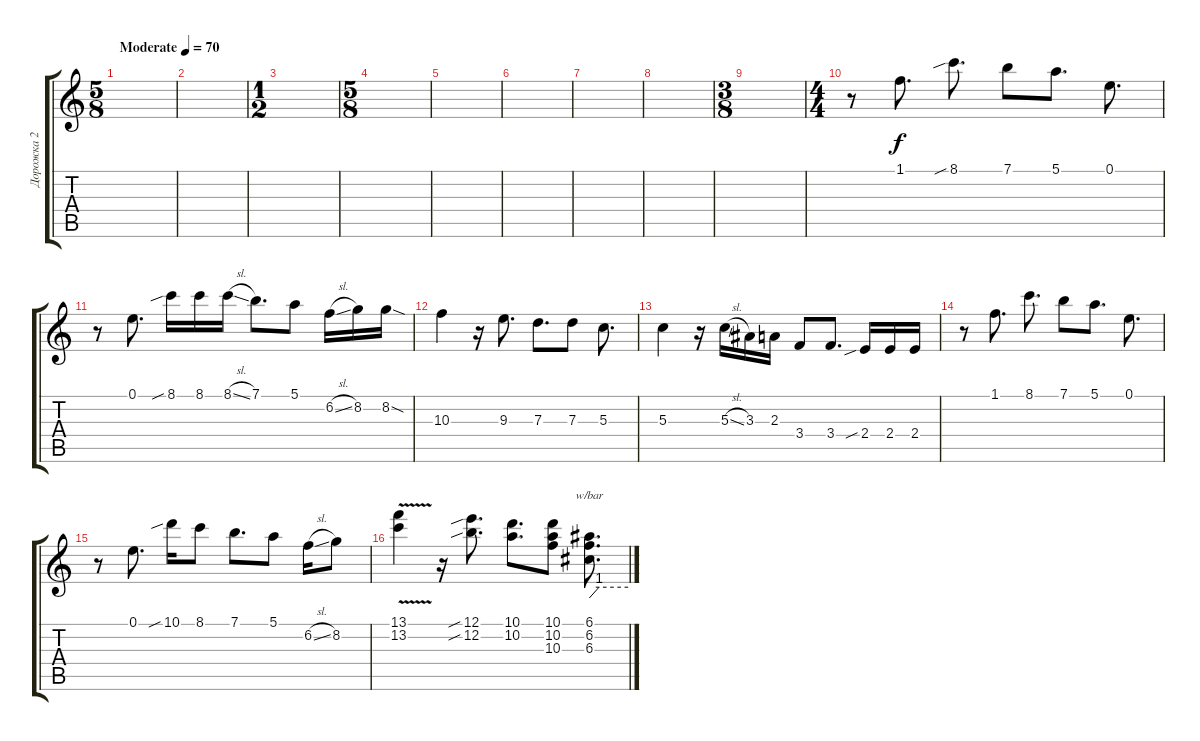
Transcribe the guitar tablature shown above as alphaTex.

\track ("Дорожка 2" "Дорожка 2") {instrument acousticguitarsteel}
\staff {score tabs}
\tuning (E4 B3 G3 D3 A2 E2) {hide}
\ts (5 8)
\tempo (70 "Moderate")
\clef g2
\ks c
|
|
\ts (1 2)
|
\ts (5 8)
|
|
|
|
|
\ts (3 8)
|
\ts (4 4)
r.8{volume 14} 1.1.8{d} 8.1{sib}.8{d} 7.1.8 5.1.8{d} 0.1.8{d} |
r.8 0.1.8{d} 8.1{sib}.16 8.1.16 8.1{sl}.16 7.1.8{d} 5.1.8 6.2{sl}.16 8.2.16 8.2{sod}.16 |
10.3.4 r.16 9.3.8{d} 7.3.8{d} 7.3.8 5.3.8{d} |
5.3.4 r.16 5.3{sl}.16 3.3.16 2.3.16 3.4.8 3.4.8{d} 2.4{sib}.16 2.4.16 2.4.16 |
r.8 1.1.8{d} 8.1.8{d} 7.1.8 5.1.8{d} 0.1.8{d} |
r.8 0.1.8{d} 10.1{sib}.16 8.1.8 7.1.8{d} 5.1.8 6.2{sl}.16 8.2.8 |
(13.1{v} 13.2).4 r.16 (12.1{sib} 12.2{sib}).8{d} (10.1 10.2).8{d} (10.1 10.2 10.3).8 (6.1 6.2 6.3).8{d tbe (custom default 0 0 15 4 60 4)}
